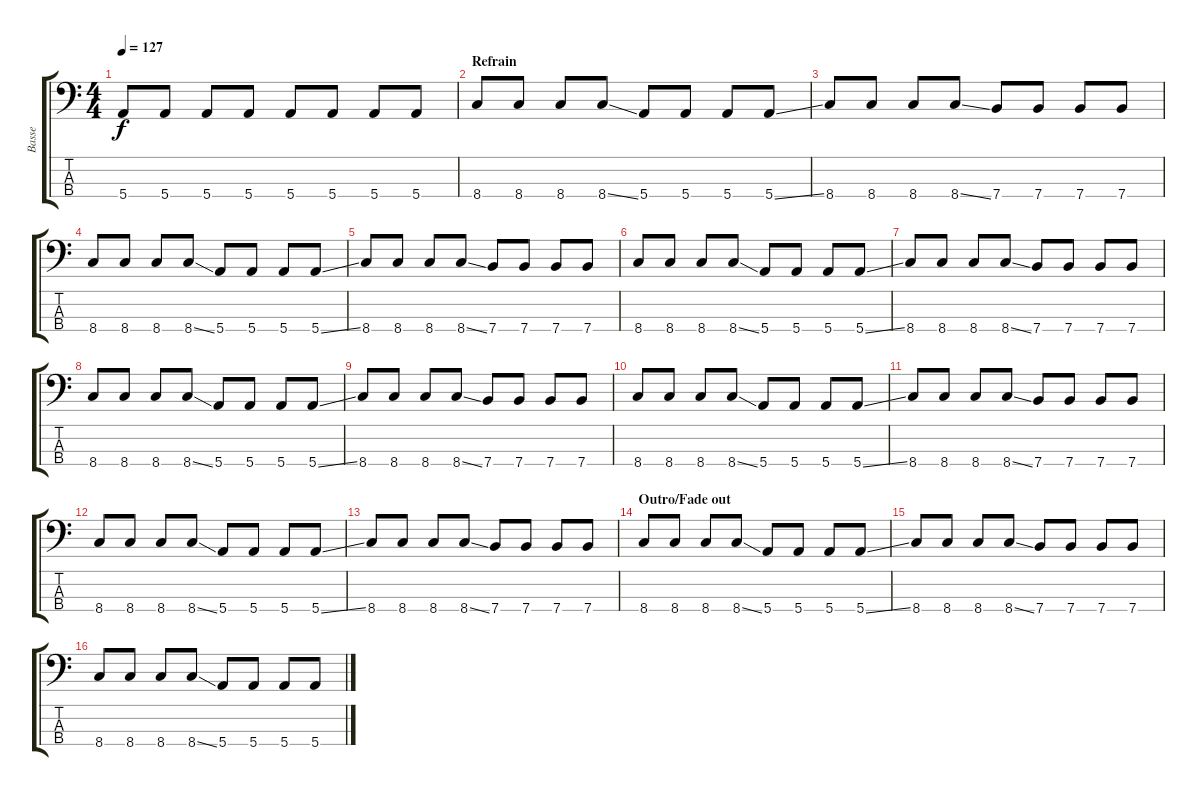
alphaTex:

\track ("Basse" "Basse") {instrument electricbassfinger}
\staff {score tabs}
\tuning (G2 D2 A1 E1) {hide}
\ts (4 4)
\tempo 127
\clef f4
\ks c
5.4.8{dy f} 5.4.8 5.4.8 5.4.8 5.4.8 5.4.8 5.4.8 5.4.8 |
\section ("" "Refrain")
8.4.8 8.4.8 8.4.8 8.4{ss}.8 5.4.8 5.4.8 5.4.8 5.4{ss}.8 |
8.4.8 8.4.8 8.4.8 8.4{ss}.8 7.4.8 7.4.8 7.4.8 7.4.8 |
8.4.8 8.4.8 8.4.8 8.4{ss}.8 5.4.8 5.4.8 5.4.8 5.4{ss}.8 |
8.4.8 8.4.8 8.4.8 8.4{ss}.8 7.4.8 7.4.8 7.4.8 7.4.8 |
8.4.8 8.4.8 8.4.8 8.4{ss}.8 5.4.8 5.4.8 5.4.8 5.4{ss}.8 |
8.4.8 8.4.8 8.4.8 8.4{ss}.8 7.4.8 7.4.8 7.4.8 7.4.8 |
8.4.8 8.4.8 8.4.8 8.4{ss}.8 5.4.8 5.4.8 5.4.8 5.4{ss}.8 |
8.4.8 8.4.8 8.4.8 8.4{ss}.8 7.4.8 7.4.8 7.4.8 7.4.8 |
8.4.8 8.4.8 8.4.8 8.4{ss}.8 5.4.8 5.4.8 5.4.8 5.4{ss}.8 |
8.4.8 8.4.8 8.4.8 8.4{ss}.8 7.4.8 7.4.8 7.4.8 7.4.8 |
8.4.8 8.4.8 8.4.8 8.4{ss}.8 5.4.8 5.4.8 5.4.8 5.4{ss}.8 |
8.4.8 8.4.8 8.4.8 8.4{ss}.8 7.4.8 7.4.8 7.4.8 7.4.8 |
\section ("" "Outro/Fade out")
8.4.8 8.4.8 8.4.8 8.4{ss}.8 5.4.8 5.4.8 5.4.8 5.4{ss}.8 |
8.4.8 8.4.8 8.4.8 8.4{ss}.8 7.4.8 7.4.8 7.4.8 7.4.8 |
8.4.8 8.4.8 8.4.8 8.4{ss}.8 5.4.8 5.4.8 5.4.8 5.4{ss}.8
